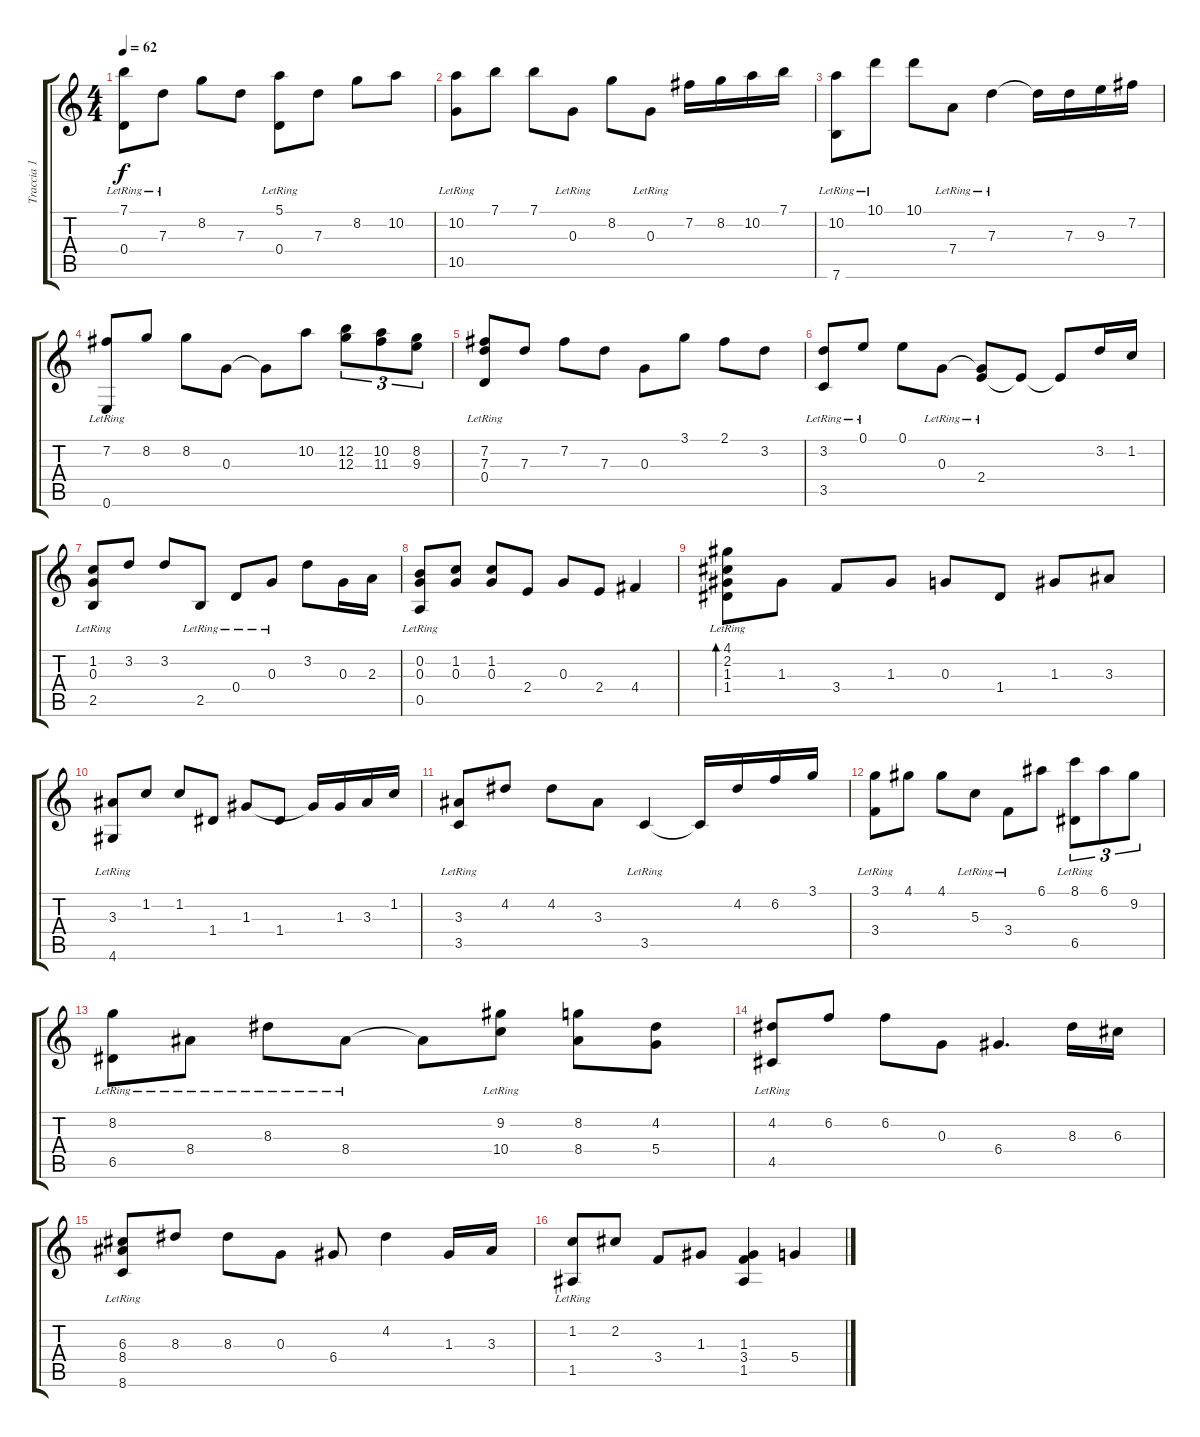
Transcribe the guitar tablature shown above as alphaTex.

\track ("Traccia 1" "Traccia 1") {instrument acousticguitarsteel}
\staff {score tabs}
\tuning (E4 B3 G3 D3 A2 E2) {hide}
\ts (4 4)
\tempo 62
\clef g2
\ks c
(7.1{lr} 0.4{lr}).8{dy f} 7.3{lr}.8 8.2.8 7.3.8 (5.1 0.4{lr}).8 7.3.8 8.2.8 10.2.8 |
(10.2{lr} 10.5{lr}).8 7.1.8 7.1.8 0.3{lr}.8 8.2.8 0.3{lr}.8 7.2.16 8.2.16 10.2.16 7.1.16 |
(10.2{lr} 7.6{lr}).8 10.1{lr}.8 10.1.8 7.4{lr}.8 7.3{lr}.4 7.3{t}.16 7.3.16 9.3.16 7.2.16 |
(7.2{lr} 0.6{lr}).8 8.2.8 8.2.8 0.3.8 0.3{t}.8 10.2.8 (12.2 12.3).8{tu (3 2)} (10.2 11.3).8{tu (3 2)} (8.2 9.3).8{tu (3 2)} |
(7.2 7.3 0.4{lr}).8 7.3.8 7.2.8 7.3.8 0.3.8 3.1.8 2.1.8 3.2.8 |
(3.2{lr} 3.5{lr}).8 0.1{lr}.8 0.1.8 0.3{lr}.8 (0.3{t} 2.4{lr}).8 2.4{t}.8 2.4{t}.8 3.2.16 1.2.16 |
(1.2 0.3{lr} 2.5{lr}).8 3.2.8 3.2.8 2.5{lr}.8 0.4{lr}.8 0.3{lr}.8 3.2.8 0.3.16 2.3.16 |
(0.2{lr} 0.3{lr} 0.5{lr}).8 (1.2 0.3).8 (1.2 0.3).8 2.4.8 0.3.8 2.4.8 4.4.4 |
(4.1{lr} 2.2{lr} 1.3{lr} 1.4{lr}).8{bd 240} 1.3.8 3.4.8 1.3.8 0.3.8 1.4.8 1.3.8 3.3.8 |
(3.3{lr} 4.6{lr}).8 1.2.8 1.2.8 1.4.8 1.3.8 1.4.8 1.3{t}.16 1.3.16 3.3.16 1.2.16 |
(3.3{lr} 3.5{lr}).8 4.2.8 4.2.8 3.3.8 3.5{lr}.4 3.5{t}.16 4.2.16 6.2.16 3.1.16 |
(3.1 3.4{lr}).8 4.1.8 4.1.8 5.3{lr}.8 3.4{lr}.8 6.1.8 (8.1 6.5{lr}).8{tu (3 2)} 6.1.8{tu (3 2)} 9.2.8{tu (3 2)} |
(8.2{lr} 6.5{lr}).8 8.4{lr}.8 8.3{lr}.8 8.4{lr}.8 8.4{t}.8 (9.2 10.4{lr}).8 (8.2 8.4).8 (4.2 5.4).8 |
(4.2 4.5{lr}).8 6.2.8 6.2.8 0.3.8 6.4.4{d} 8.3.16 6.3.16 |
(6.3 8.4 8.6{lr}).8 8.3.8 8.3.8 0.3.8 6.4.8 4.2.4 1.3.16 3.3.16 |
(1.2 1.5{lr}).8 2.2.8 3.4.8 1.3.8 (1.3 3.4 1.5).4 5.4.4
